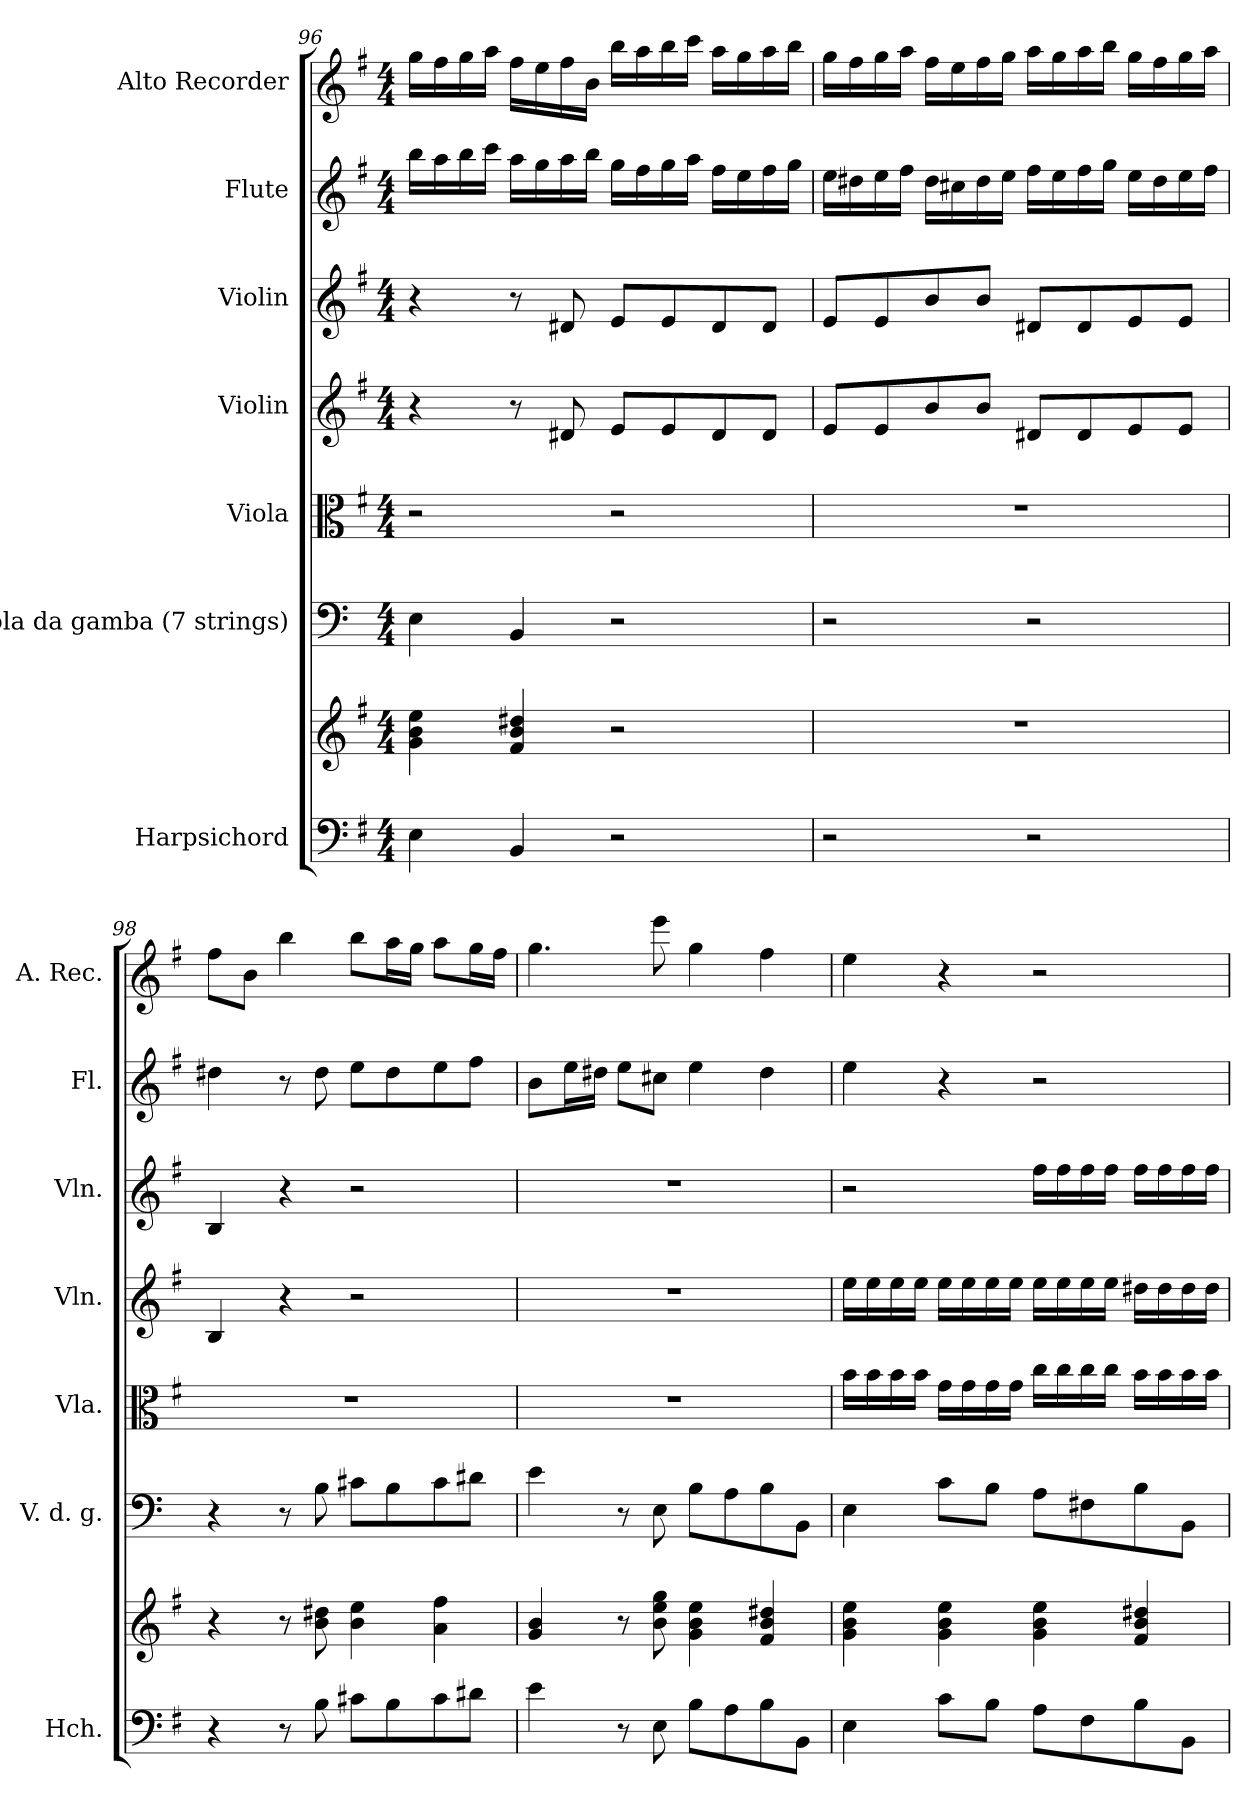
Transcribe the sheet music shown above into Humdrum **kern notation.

**kern	**kern	**kern	**kern	**kern	**kern	**kern	**kern
*part7	*part7	*part6	*part5	*part4	*part3	*part2	*part1
*staff8	*staff7	*staff6	*staff5	*staff4	*staff3	*staff2	*staff1
*I"Harpsichord	*	*I"Viola da gamba (7 strings)	*I"Viola	*I"Violin	*I"Violin	*I"Flute	*I"Alto Recorder
*I'Hch.	*	*I'V. d. g.	*I'Vla.	*I'Vln.	*I'Vln.	*I'Fl.	*I'A. Rec.
!!LO:PB:g=z
*clefF4	*clefG2	*clefF4	*clefC3	*clefG2	*clefG2	*clefG2	*clefG2
*k[f#]	*k[f#]	*k[]	*k[f#]	*k[f#]	*k[f#]	*k[f#]	*k[f#]
*M4/4	*M4/4	*M4/4	*M4/4	*M4/4	*M4/4	*M4/4	*M4/4
=96	=96	=96	=96	=96	=96	=96	=96
4E\	4g\ 4b\ 4ee\	4E\	2r	4r	4r	16bb\LL	16gg\LL
.	.	.	.	.	.	16aa\	16ff#\
.	.	.	.	.	.	16bb\	16gg\
.	.	.	.	.	.	16ccc\JJ	16aa\JJ
4BB/	4f#/ 4b/ 4dd#X/	4BB/	.	8r	8r	16aa\LL	16ff#\LL
.	.	.	.	.	.	16gg\	16ee\
.	.	.	.	8d#X/	8d#X/	16aa\	16ff#\
.	.	.	.	.	.	16bb\JJ	16b\JJ
2r	2r	2r	2r	8e/L	8e/L	16gg\LL	16bb\LL
.	.	.	.	.	.	16ff#\	16aa\
.	.	.	.	8e/	8e/	16gg\	16bb\
.	.	.	.	.	.	16aa\JJ	16ccc\JJ
.	.	.	.	8d#/	8d#/	16ff#\LL	16aa\LL
.	.	.	.	.	.	16ee\	16gg\
.	.	.	.	8d#/J	8d#/J	16ff#\	16aa\
.	.	.	.	.	.	16gg\JJ	16bb\JJ
=97	=97	=97	=97	=97	=97	=97	=97
2r	1r	2r	1r	8e/L	8e/L	16ee\LL	16gg\LL
.	.	.	.	.	.	16dd#X\	16ff#\
.	.	.	.	8e/	8e/	16ee\	16gg\
.	.	.	.	.	.	16ff#\JJ	16aa\JJ
.	.	.	.	8b/	8b/	16dd#\LL	16ff#\LL
.	.	.	.	.	.	16cc#X\	16ee\
.	.	.	.	8b/J	8b/J	16dd#\	16ff#\
.	.	.	.	.	.	16ee\JJ	16gg\JJ
2r	.	2r	.	8d#X/L	8d#X/L	16ff#\LL	16aa\LL
.	.	.	.	.	.	16ee\	16gg\
.	.	.	.	8d#/	8d#/	16ff#\	16aa\
.	.	.	.	.	.	16gg\JJ	16bb\JJ
.	.	.	.	8e/	8e/	16ee\LL	16gg\LL
.	.	.	.	.	.	16dd#\	16ff#\
.	.	.	.	8e/J	8e/J	16ee\	16gg\
.	.	.	.	.	.	16ff#\JJ	16aa\JJ
!!LO:PB:g=z
=98	=98	=98	=98	=98	=98	=98	=98
4r	4r	4r	1r	4B/	4B/	4dd#X\	8ff#\L
.	.	.	.	.	.	.	8b\J
8r	8r	8r	.	4r	4r	8r	4bb\
8B\	8b\ 8dd#X\	8B\	.	.	.	8dd#\	.
8c#X\L	4b\ 4ee\	8c#X\L	.	2r	2r	8ee\L	8bb\L
8B\	.	8B\	.	.	.	8dd#\	16aa\L
.	.	.	.	.	.	.	16gg\JJ
8c#\	4a\ 4ff#\	8c#\	.	.	.	8ee\	8aa\L
8d#X\J	.	8d#X\J	.	.	.	8ff#\J	16gg\L
.	.	.	.	.	.	.	16ff#\JJ
=99	=99	=99	=99	=99	=99	=99	=99
4e\	4g/ 4b/	4e\	1r	1r	1r	8b\L	4.gg\
.	.	.	.	.	.	16ee\L	.
.	.	.	.	.	.	16dd#X\JJ	.
8r	8r	8r	.	.	.	8ee\L	.
8E\	8b\ 8ee\ 8gg\	8E\	.	.	.	8cc#X\J	8eee\
8B\L	4g\ 4b\ 4ee\	8B\L	.	.	.	4ee\	4gg\
8A\	.	8A\	.	.	.	.	.
8B\	4f#/ 4b/ 4dd#X/	8B\	.	.	.	4dd#\	4ff#\
8BB\J	.	8BB\J	.	.	.	.	.
!!LO:PB:g=z
=100	=100	=100	=100	=100	=100	=100	=100
4E\	4g\ 4b\ 4ee\	4E\	16b\LL	16ee\LL	2r	4ee\	4ee\
.	.	.	16b\	16ee\	.	.	.
.	.	.	16b\	16ee\	.	.	.
.	.	.	16b\JJ	16ee\JJ	.	.	.
8c\L	4g\ 4b\ 4ee\	8c\L	16g\LL	16ee\LL	.	4r	4r
.	.	.	16g\	16ee\	.	.	.
8B\J	.	8B\J	16g\	16ee\	.	.	.
.	.	.	16g\JJ	16ee\JJ	.	.	.
8A\L	4g\ 4b\ 4ee\	8A\L	16cc\LL	16ee\LL	16ff#\LL	2r	2r
.	.	.	16cc\	16ee\	16ff#\	.	.
8F#\	.	8F#X\	16cc\	16ee\	16ff#\	.	.
.	.	.	16cc\JJ	16ee\JJ	16ff#\JJ	.	.
8B\	4f#/ 4b/ 4dd#X/	8B\	16b\LL	16dd#X\LL	16ff#\LL	.	.
.	.	.	16b\	16dd#\	16ff#\	.	.
8BB\J	.	8BB\J	16b\	16dd#\	16ff#\	.	.
.	.	.	16b\JJ	16dd#\JJ	16ff#\JJ	.	.
=	=	=	=	=	=	=	=
*-	*-	*-	*-	*-	*-	*-	*-
